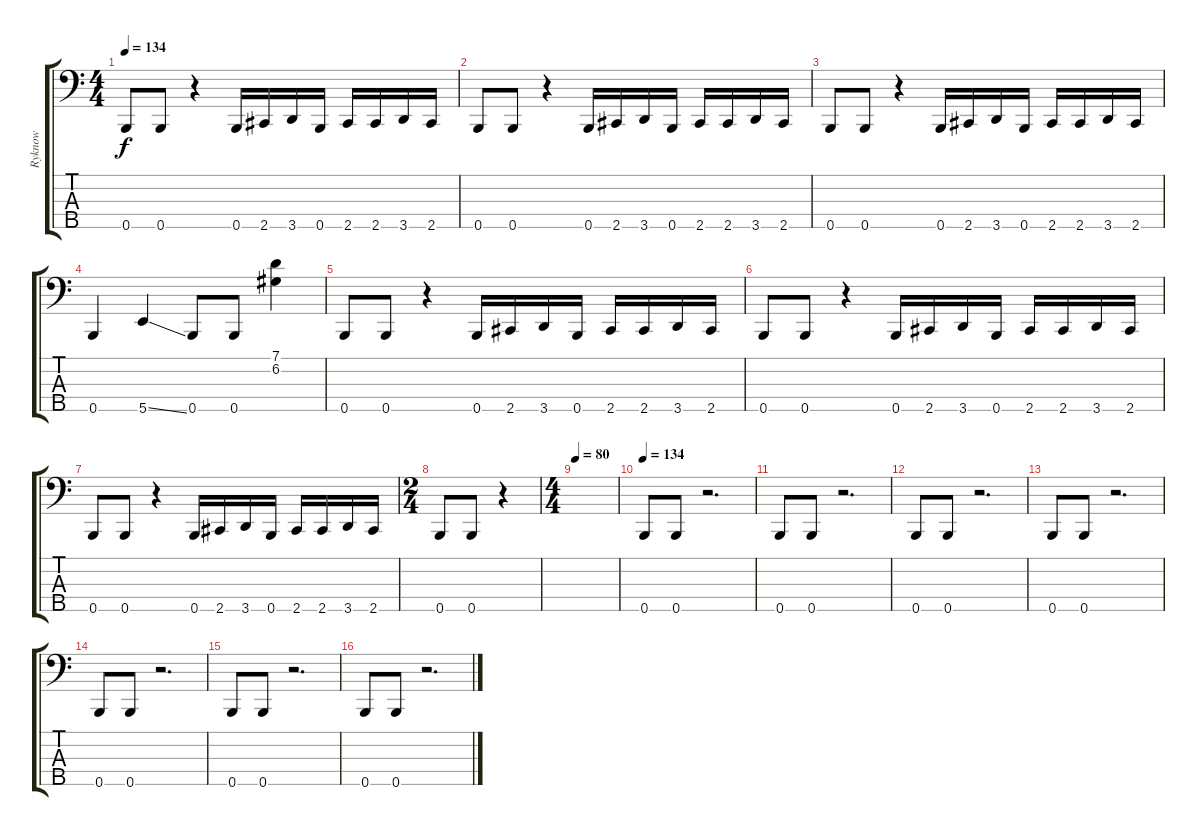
\track ("Ryknow" "Ryknow") {instrument slapbass1}
\staff {score tabs}
\tuning (G2 D2 A1 E1 B0) {hide}
\ts (4 4)
\tempo 134
\clef f4
\ks c
0.5.8{dy f} 0.5.8 r.4 0.5.16 2.5.16 3.5.16 0.5.16 2.5.16 2.5.16 3.5.16 2.5.16 |
0.5.8 0.5.8 r.4 0.5.16 2.5.16 3.5.16 0.5.16 2.5.16 2.5.16 3.5.16 2.5.16 |
0.5.8 0.5.8 r.4 0.5.16 2.5.16 3.5.16 0.5.16 2.5.16 2.5.16 3.5.16 2.5.16 |
0.5.4 5.5{ss}.4 0.5.8 0.5.8 (7.1 6.2).4 |
0.5.8 0.5.8 r.4 0.5.16 2.5.16 3.5.16 0.5.16 2.5.16 2.5.16 3.5.16 2.5.16 |
0.5.8 0.5.8 r.4 0.5.16 2.5.16 3.5.16 0.5.16 2.5.16 2.5.16 3.5.16 2.5.16 |
0.5.8 0.5.8 r.4 0.5.16 2.5.16 3.5.16 0.5.16 2.5.16 2.5.16 3.5.16 2.5.16 |
\ts (2 4)
0.5.8 0.5.8 r.4 |
\ts (4 4)
\tempo 80
|
\tempo 134
0.5.8 0.5.8 r.2{d} |
0.5.8 0.5.8 r.2{d} |
0.5.8 0.5.8 r.2{d} |
0.5.8 0.5.8 r.2{d} |
0.5.8 0.5.8 r.2{d} |
0.5.8 0.5.8 r.2{d} |
0.5.8 0.5.8 r.2{d}
